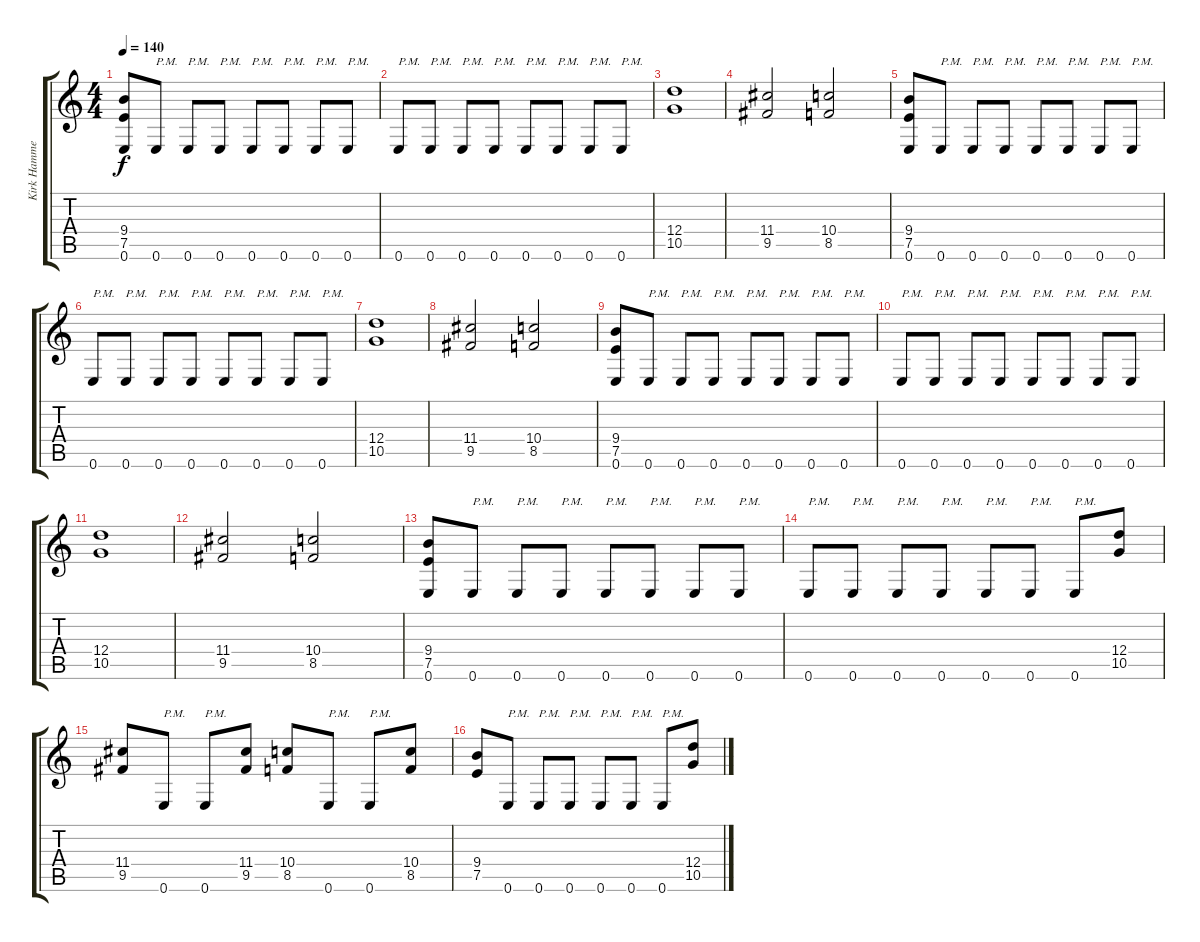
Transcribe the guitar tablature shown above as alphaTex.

\track ("Kirk Hammett" "Kirk Hamme") {instrument overdrivenguitar}
\staff {score tabs}
\tuning (E4 B3 G3 D3 A2 E2) {hide}
\ts (4 4)
\tempo 140
\clef g2
\ks c
(9.4 7.5 0.6).8{dy f} 0.6.8{txt "P.M."} 0.6.8{txt "P.M."} 0.6.8{txt "P.M."} 0.6.8{txt "P.M."} 0.6.8{txt "P.M."} 0.6.8{txt "P.M."} 0.6.8{txt "P.M."} |
0.6.8{txt "P.M."} 0.6.8{txt "P.M."} 0.6.8{txt "P.M."} 0.6.8{txt "P.M."} 0.6.8{txt "P.M."} 0.6.8{txt "P.M."} 0.6.8{txt "P.M."} 0.6.8{txt "P.M."} |
(12.4 10.5).1 |
(11.4 9.5).2 (10.4 8.5).2 |
(9.4 7.5 0.6).8 0.6.8{txt "P.M."} 0.6.8{txt "P.M."} 0.6.8{txt "P.M."} 0.6.8{txt "P.M."} 0.6.8{txt "P.M."} 0.6.8{txt "P.M."} 0.6.8{txt "P.M."} |
0.6.8{txt "P.M."} 0.6.8{txt "P.M."} 0.6.8{txt "P.M."} 0.6.8{txt "P.M."} 0.6.8{txt "P.M."} 0.6.8{txt "P.M."} 0.6.8{txt "P.M."} 0.6.8{txt "P.M."} |
(12.4 10.5).1 |
(11.4 9.5).2 (10.4 8.5).2 |
(9.4 7.5 0.6).8 0.6.8{txt "P.M."} 0.6.8{txt "P.M."} 0.6.8{txt "P.M."} 0.6.8{txt "P.M."} 0.6.8{txt "P.M."} 0.6.8{txt "P.M."} 0.6.8{txt "P.M."} |
0.6.8{txt "P.M."} 0.6.8{txt "P.M."} 0.6.8{txt "P.M."} 0.6.8{txt "P.M."} 0.6.8{txt "P.M."} 0.6.8{txt "P.M."} 0.6.8{txt "P.M."} 0.6.8{txt "P.M."} |
(12.4 10.5).1 |
(11.4 9.5).2 (10.4 8.5).2 |
(9.4 7.5 0.6).8 0.6.8{txt "P.M."} 0.6.8{txt "P.M."} 0.6.8{txt "P.M."} 0.6.8{txt "P.M."} 0.6.8{txt "P.M."} 0.6.8{txt "P.M."} 0.6.8{txt "P.M."} |
0.6.8{txt "P.M."} 0.6.8{txt "P.M."} 0.6.8{txt "P.M."} 0.6.8{txt "P.M."} 0.6.8{txt "P.M."} 0.6.8{txt "P.M."} 0.6.8{txt "P.M."} (12.4 10.5).8 |
(11.4 9.5).8 0.6.8{txt "P.M."} 0.6.8{txt "P.M."} (11.4 9.5).8 (10.4 8.5).8 0.6.8{txt "P.M."} 0.6.8{txt "P.M."} (10.4 8.5).8 |
(9.4 7.5).8 0.6.8{txt "P.M."} 0.6.8{txt "P.M."} 0.6.8{txt "P.M."} 0.6.8{txt "P.M."} 0.6.8{txt "P.M."} 0.6.8{txt "P.M."} (12.4 10.5).8
